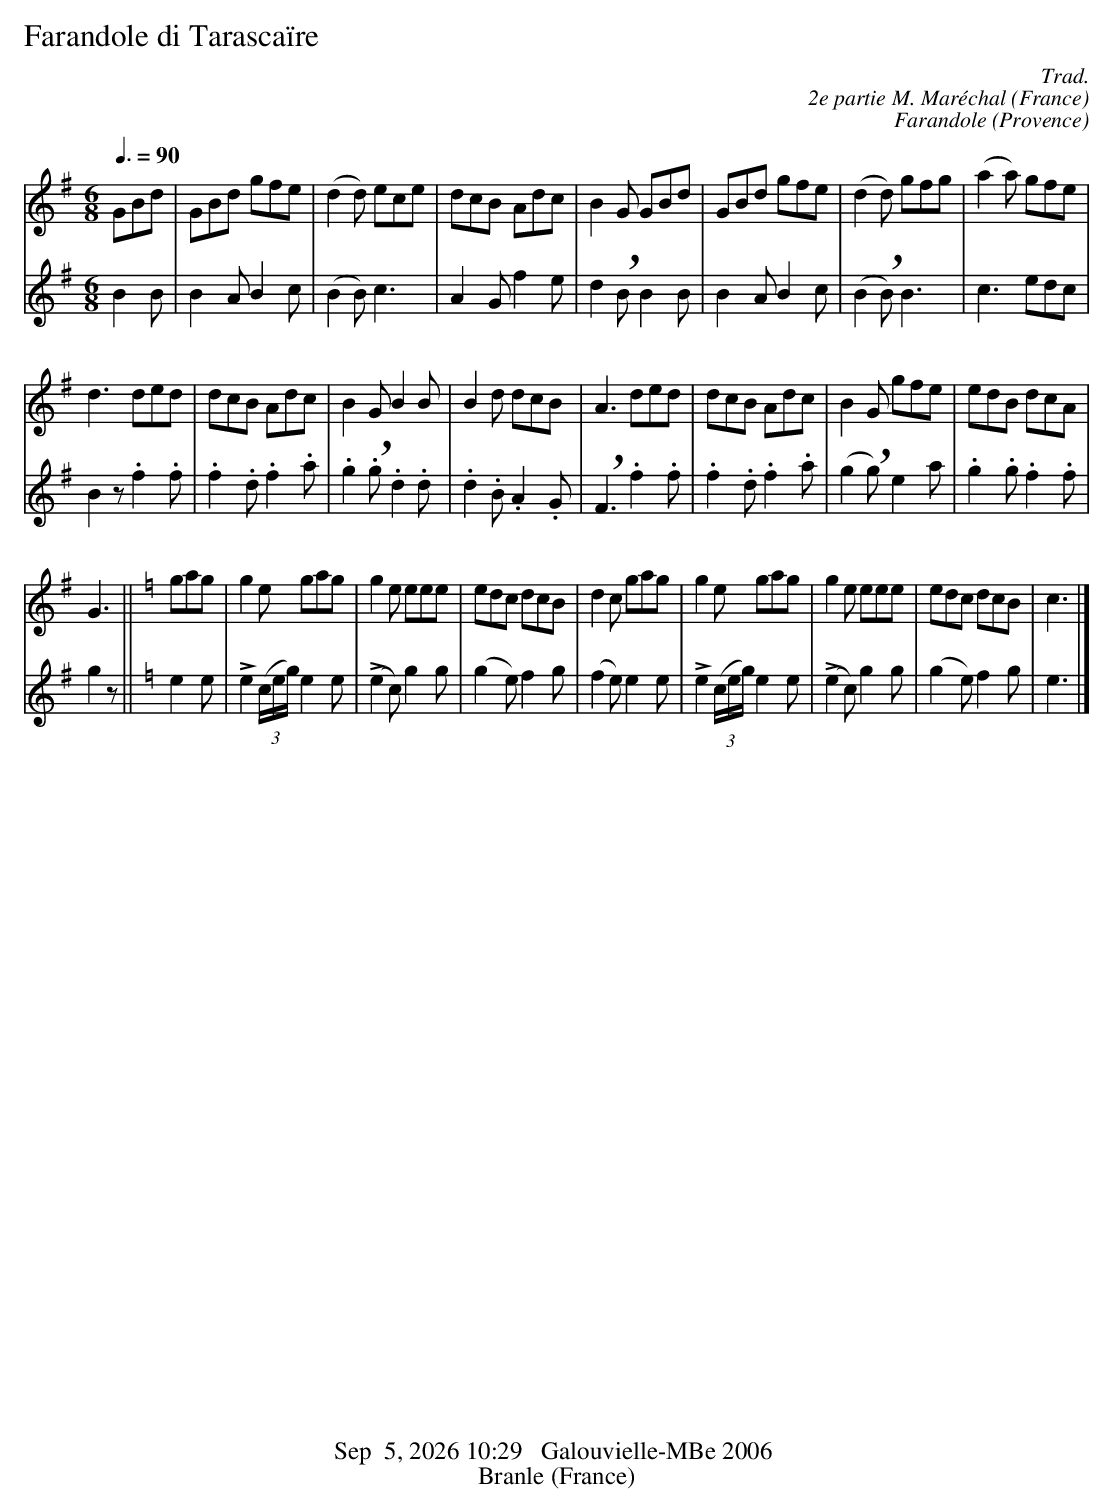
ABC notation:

X:1
T:Farandole di Tarascaïre
O:France
C:Trad.
C:2e partie M. Maréchal
M:6/8
Q:3/8=90
K:G
V:1
GBd|GBd gfe|(d2d) ece|dcB Adc|B2G GBd|GBd gfe|(d2d) gfg|(a2a) gfe|
d3 ded|dcB Adc|B2G B2B|B2d dcB|A3 ded|dcB Adc|B2G gfe|edB dcA|
G3 ||[K:C]gag|g2e gag|g2e eee|edc dcB|d2c gag|g2e gag|g2e eee|edc dcB|c3|]
V:2
B2B| B2A B2c| (B2B) c3| A2G f2e| d2+breath+B B2B| B2A B2c| (B2+breath+B) B3| c3 edc|
B2z .f2.f|.f2.d .f2.a|.g2+breath+.g .d2.d| .d2.B .A2.G| +breath+F3 .f2.f|.f2.d .f2.a|(g2+breath+g) e2a| .g2.g .f2.f|
g2z ||[K:C] e2e|Le2 ((3c/2e/2g/2) e2e| (Le2c) g2g| (g2e) f2g| (f2e) e2e| Le2 ((3c/2e/2g/2) e2e| (Le2c) g2g| (g2e) f2g|e3|]
